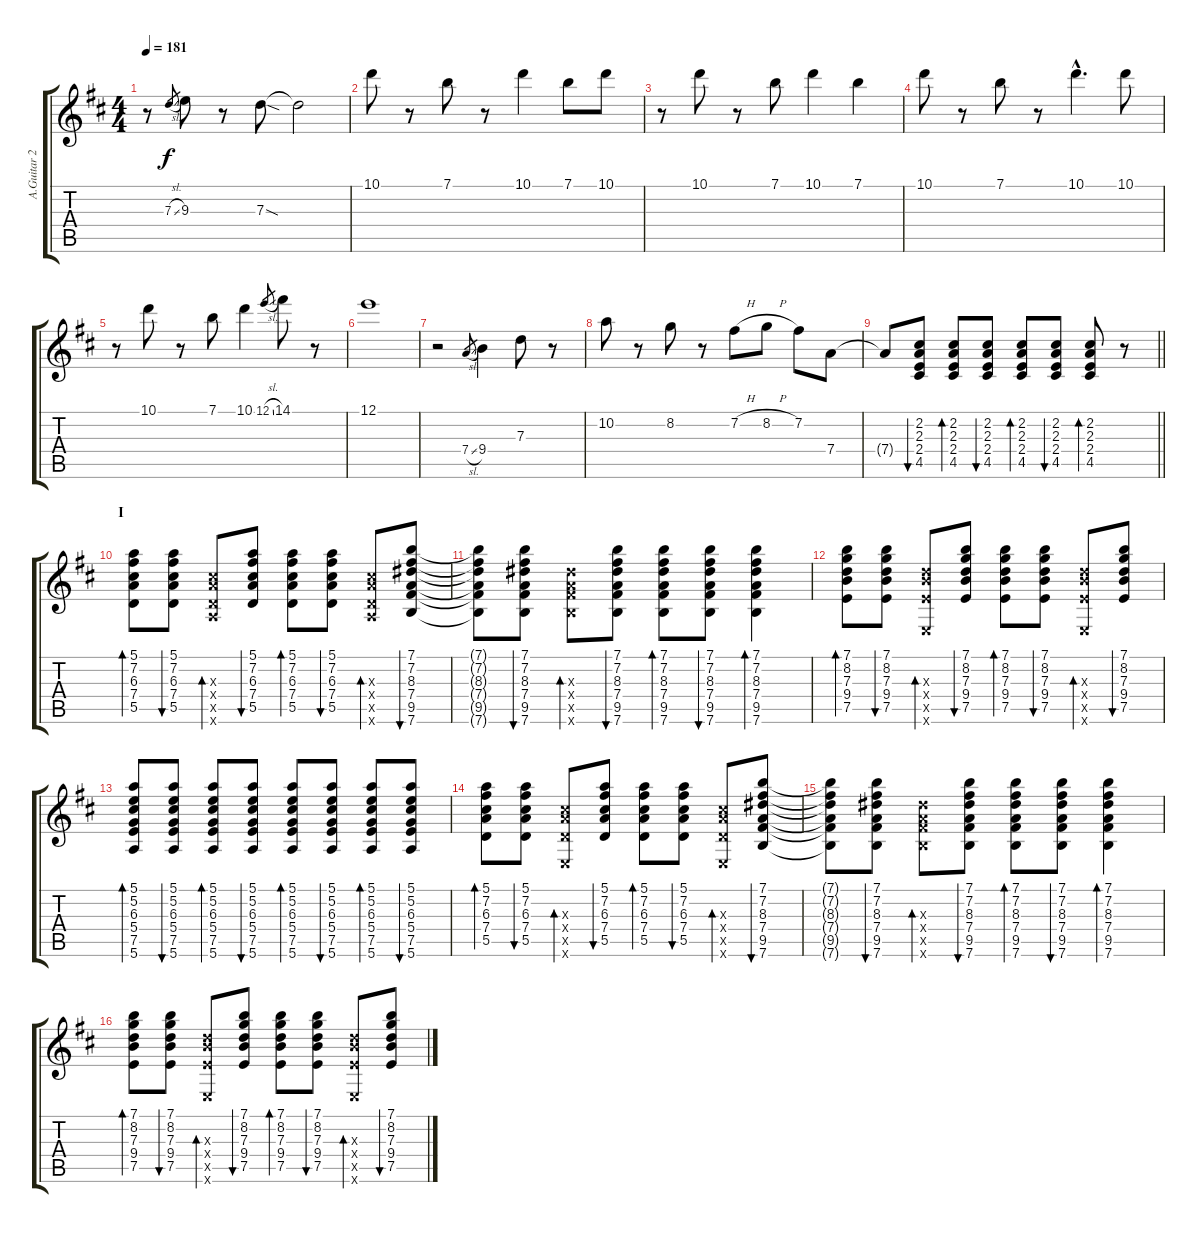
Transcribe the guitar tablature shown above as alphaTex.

\track ("A.Guitar 2" "A.Guitar 2") {instrument acousticguitarnylon}
\staff {score tabs}
\tuning (E4 B3 G3 D3 A2 E2) {hide}
\ts (4 4)
\tempo 181
\clef g2
\ks d
r.8{dy f} 7.3{sl}.8{gr} 9.3.8 r.8 7.3{sod}.8 7.3{t}.2 |
10.1.8 r.8 7.1.8 r.8 10.1.4 7.1.8 10.1.8 |
r.8 10.1.8 r.8 7.1.8 10.1.4 7.1.4 |
10.1.8 r.8 7.1.8 r.8 10.1{hac}.4{d} 10.1.8 |
r.8 10.1.8 r.8 7.1.8 10.1.4 12.1{sl}.8{gr} 14.1.8 r.8 |
12.1.1 |
r.2 7.4{sl}.8{gr} 9.4.4 7.3.8 r.8 |
10.2.8 r.8 8.2.8 r.8 7.2{h}.8 8.2{h}.8 7.2.8 7.4.8 |
\barLineRight lightlight
7.4{t}.8 (2.2 2.3 2.4 4.5).8{bu 60 volume 11} (2.2 2.3 2.4 4.5).8{bd 60} (2.2 2.3 2.4 4.5).8{bu 60} (2.2 2.3 2.4 4.5).8{bd 60} (2.2 2.3 2.4 4.5).8{bu 60} (2.2 2.3 2.4 4.5).8{bd 60} r.8 |
\section ("" "I")
(5.1 7.2 6.3 7.4 5.5).8{bd 60} (5.1 7.2 6.3 7.4 5.5).8{bu 30} (6.3{x} 7.4{x} 5.5{x} 5.6{x}).8{bd 60} (5.1 7.2 6.3 7.4 5.5).8{bu 60} (5.1 7.2 6.3 7.4 5.5).8{bd 60} (5.1 7.2 6.3 7.4 5.5).8{bu 60} (6.3{x} 7.4{x} 5.5{x} 5.6{x}).8{bd 60} (7.1 7.2 8.3 7.4 9.5 7.6).8{bu 60} |
(7.1{t} 7.2{t} 8.3{t} 7.4{t} 9.5{t} 7.6{t}).8 (7.1 7.2 8.3 7.4 9.5 7.6).8{bu 30} (8.3{x} 7.4{x} 9.5{x} 7.6{x}).8{bd 30} (7.1 7.2 8.3 7.4 9.5 7.6).8{bu 30} (7.1 7.2 8.3 7.4 9.5 7.6).8{bd 30} (7.1 7.2 8.3 7.4 9.5 7.6).8{bu 30} (7.1 7.2 8.3 7.4 9.5 7.6).4{bd 30} |
(7.1 8.2 7.3 9.4 7.5).8{bd 30} (7.1 8.2 7.3 9.4 7.5).8{bu 30} (7.3{x} 9.4{x} 7.5{x} 0.6{x}).8{bd 30} (7.1 8.2 7.3 9.4 7.5).8{bu 30} (7.1 8.2 7.3 9.4 7.5).8{bd 30} (7.1 8.2 7.3 9.4 7.5).8{bu 30} (7.3{x} 9.4{x} 7.5{x} 0.6{x}).8{bd 30} (7.1 8.2 7.3 9.4 7.5).8{bu 30} |
(5.1 5.2 6.3 5.4 7.5 5.6).8{bd 30} (5.1 5.2 6.3 5.4 7.5 5.6).8{bu 30} (5.1 5.2 6.3 5.4 7.5 5.6).8{bd 30} (5.1 5.2 6.3 5.4 7.5 5.6).8{bu 30} (5.1 5.2 6.3 5.4 7.5 5.6).8{bd 30} (5.1 5.2 6.3 5.4 7.5 5.6).8{bu 30} (5.1 5.2 6.3 5.4 7.5 5.6).8{bd 30} (5.1 5.2 6.3 5.4 7.5 5.6).8{bu 30} |
(5.1 7.2 6.3 7.4 5.5).8{bd 30} (5.1 7.2 6.3 7.4 5.5).8{bu 30} (6.3{x} 7.4{x} 5.5{x} 0.6{x}).8{bd 30} (5.1 7.2 6.3 7.4 5.5).8{bu 30} (5.1 7.2 6.3 7.4 5.5).8{bd 30} (5.1 7.2 6.3 7.4 5.5).8{bu 30} (6.3{x} 7.4{x} 5.5{x} 0.6{x}).8{bd 30} (7.1 7.2 8.3 7.4 9.5 7.6).8{bu 30} |
(7.1{t} 7.2{t} 8.3{t} 7.4{t} 9.5{t} 7.6{t}).8 (7.1 7.2 8.3 7.4 9.5 7.6).8{bu 30} (8.3{x} 7.4{x} 9.5{x} 7.6{x}).8{bd 30} (7.1 7.2 8.3 7.4 9.5 7.6).8{bu 30} (7.1 7.2 8.3 7.4 9.5 7.6).8{bd 30} (7.1 7.2 8.3 7.4 9.5 7.6).8{bu 30} (7.1 7.2 8.3 7.4 9.5 7.6).4{bd 30} |
(7.1 8.2 7.3 9.4 7.5).8{bd 30} (7.1 8.2 7.3 9.4 7.5).8{bu 30} (7.3{x} 9.4{x} 7.5{x} 0.6{x}).8{bd 30} (7.1 8.2 7.3 9.4 7.5).8{bu 30} (7.1 8.2 7.3 9.4 7.5).8{bd 30} (7.1 8.2 7.3 9.4 7.5).8{bu 30} (7.3{x} 9.4{x} 7.5{x} 0.6{x}).8{bd 30} (7.1 8.2 7.3 9.4 7.5).8{bu 30}
